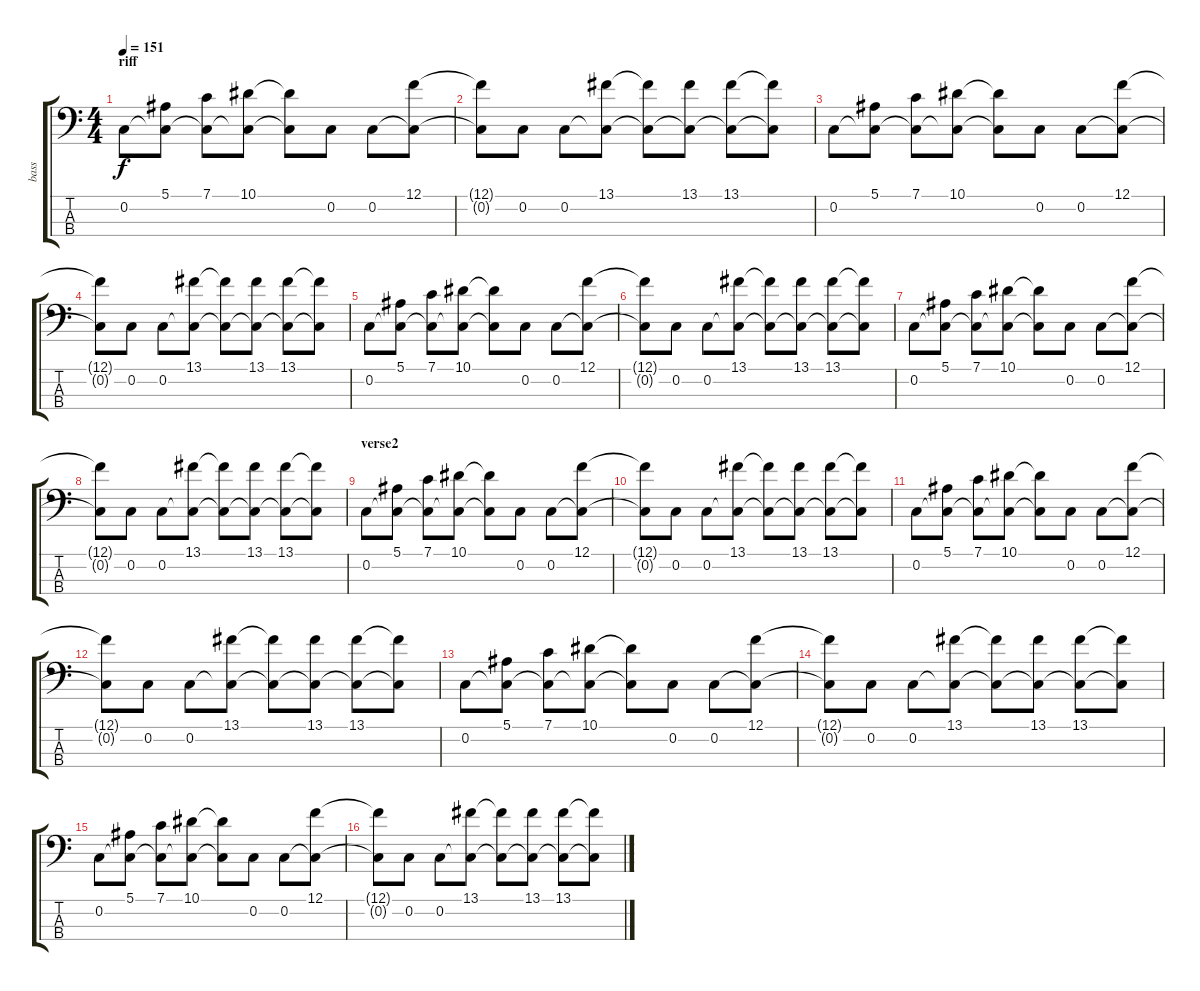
\track ("bass" "bass") {instrument electricbassfinger}
\staff {score tabs}
\tuning (F2 C2 G1 D1) {hide}
\ts (4 4)
\section ("" "riff")
\tempo 151
\clef f4
\ks c
0.2.8{dy f} (5.1 0.2{t}).8 (7.1 0.2{t}).8 (10.1 0.2{t}).8 (10.1{t} 0.2{t}).8 0.2.8 0.2.8 (12.1 0.2{t}).8 |
(12.1{t} 0.2{t}).8 0.2.8 0.2.8 (13.1 0.2{t}).8 (13.1{t} 0.2{t}).8 (13.1 0.2{t}).8 (13.1 0.2{t}).8 (13.1{t} 0.2{t}).8 |
0.2.8 (5.1 0.2{t}).8 (7.1 0.2{t}).8 (10.1 0.2{t}).8 (10.1{t} 0.2{t}).8 0.2.8 0.2.8 (12.1 0.2{t}).8 |
(12.1{t} 0.2{t}).8 0.2.8 0.2.8 (13.1 0.2{t}).8 (13.1{t} 0.2{t}).8 (13.1 0.2{t}).8 (13.1 0.2{t}).8 (13.1{t} 0.2{t}).8 |
0.2.8 (5.1 0.2{t}).8 (7.1 0.2{t}).8 (10.1 0.2{t}).8 (10.1{t} 0.2{t}).8 0.2.8 0.2.8 (12.1 0.2{t}).8 |
(12.1{t} 0.2{t}).8 0.2.8 0.2.8 (13.1 0.2{t}).8 (13.1{t} 0.2{t}).8 (13.1 0.2{t}).8 (13.1 0.2{t}).8 (13.1{t} 0.2{t}).8 |
0.2.8 (5.1 0.2{t}).8 (7.1 0.2{t}).8 (10.1 0.2{t}).8 (10.1{t} 0.2{t}).8 0.2.8 0.2.8 (12.1 0.2{t}).8 |
(12.1{t} 0.2{t}).8 0.2.8 0.2.8 (13.1 0.2{t}).8 (13.1{t} 0.2{t}).8 (13.1 0.2{t}).8 (13.1 0.2{t}).8 (13.1{t} 0.2{t}).8 |
\section ("" "verse2")
0.2.8 (5.1 0.2{t}).8 (7.1 0.2{t}).8 (10.1 0.2{t}).8 (10.1{t} 0.2{t}).8 0.2.8 0.2.8 (12.1 0.2{t}).8 |
(12.1{t} 0.2{t}).8 0.2.8 0.2.8 (13.1 0.2{t}).8 (13.1{t} 0.2{t}).8 (13.1 0.2{t}).8 (13.1 0.2{t}).8 (13.1{t} 0.2{t}).8 |
0.2.8 (5.1 0.2{t}).8 (7.1 0.2{t}).8 (10.1 0.2{t}).8 (10.1{t} 0.2{t}).8 0.2.8 0.2.8 (12.1 0.2{t}).8 |
(12.1{t} 0.2{t}).8 0.2.8 0.2.8 (13.1 0.2{t}).8 (13.1{t} 0.2{t}).8 (13.1 0.2{t}).8 (13.1 0.2{t}).8 (13.1{t} 0.2{t}).8 |
0.2.8 (5.1 0.2{t}).8 (7.1 0.2{t}).8 (10.1 0.2{t}).8 (10.1{t} 0.2{t}).8 0.2.8 0.2.8 (12.1 0.2{t}).8 |
(12.1{t} 0.2{t}).8 0.2.8 0.2.8 (13.1 0.2{t}).8 (13.1{t} 0.2{t}).8 (13.1 0.2{t}).8 (13.1 0.2{t}).8 (13.1{t} 0.2{t}).8 |
0.2.8 (5.1 0.2{t}).8 (7.1 0.2{t}).8 (10.1 0.2{t}).8 (10.1{t} 0.2{t}).8 0.2.8 0.2.8 (12.1 0.2{t}).8 |
(12.1{t} 0.2{t}).8 0.2.8 0.2.8 (13.1 0.2{t}).8 (13.1{t} 0.2{t}).8 (13.1 0.2{t}).8 (13.1 0.2{t}).8 (13.1{t} 0.2{t}).8
